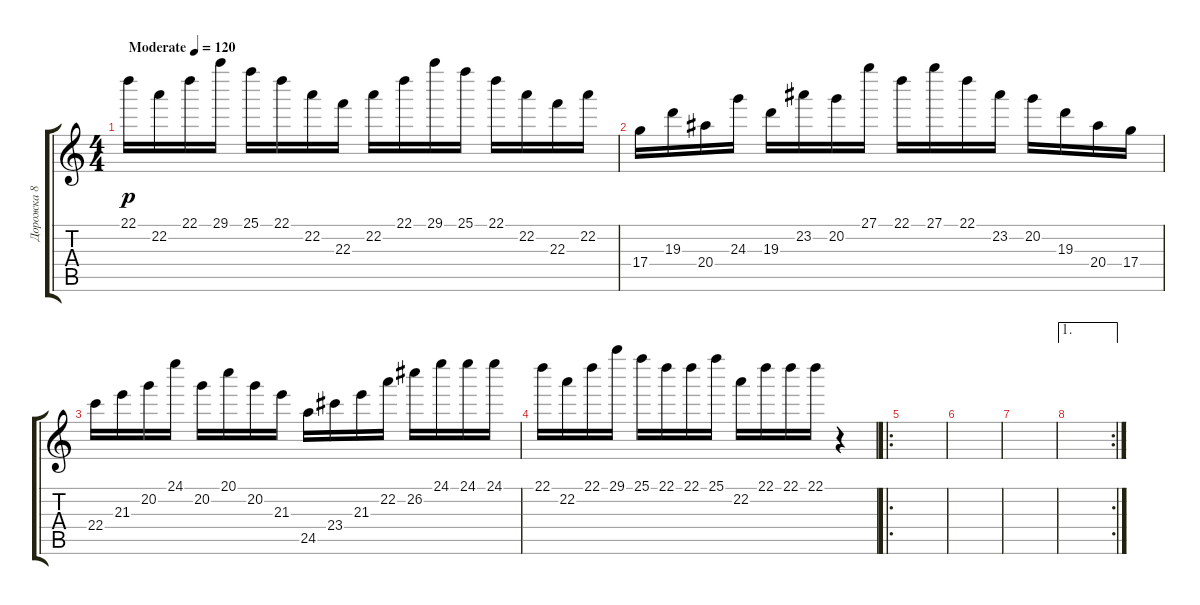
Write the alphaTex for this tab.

\track ("Дорожка 8" "Дорожка 8") {instrument electricguitarjazz}
\staff {score tabs}
\tuning (E4 B3 G3 D3 A2 E2) {hide}
\ts (4 4)
\tempo (120 "Moderate")
\clef g2
\ks c
22.1.16{dy p instrument electricguitarjazz} 22.2.16 22.1.16 29.1.16 25.1.16 22.1.16 22.2.16 22.3.16 22.2.16 22.1.16 29.1.16 25.1.16 22.1.16 22.2.16 22.3.16 22.2.16 |
17.4.16 19.3.16 20.4.16 24.3.16 19.3.16 23.2.16 20.2.16 27.1.16 22.1.16 27.1.16 22.1.16 23.2.16 20.2.16 19.3.16 20.4.16 17.4.16 |
22.4.16 21.3.16 20.2.16 24.1.16 20.2.16 20.1.16 20.2.16 21.3.16 24.5.16 23.4.16 21.3.16 22.2.16 26.2.16 24.1.16 24.1.16 24.1.16 |
22.1.16 22.2.16 22.1.16 29.1.16 25.1.16 22.1.16 22.1.16 25.1.16 22.2.16 22.1.16 22.1.16 22.1.16 r.4 |
\ro
|
|
|
\ae 1
\rc 2
